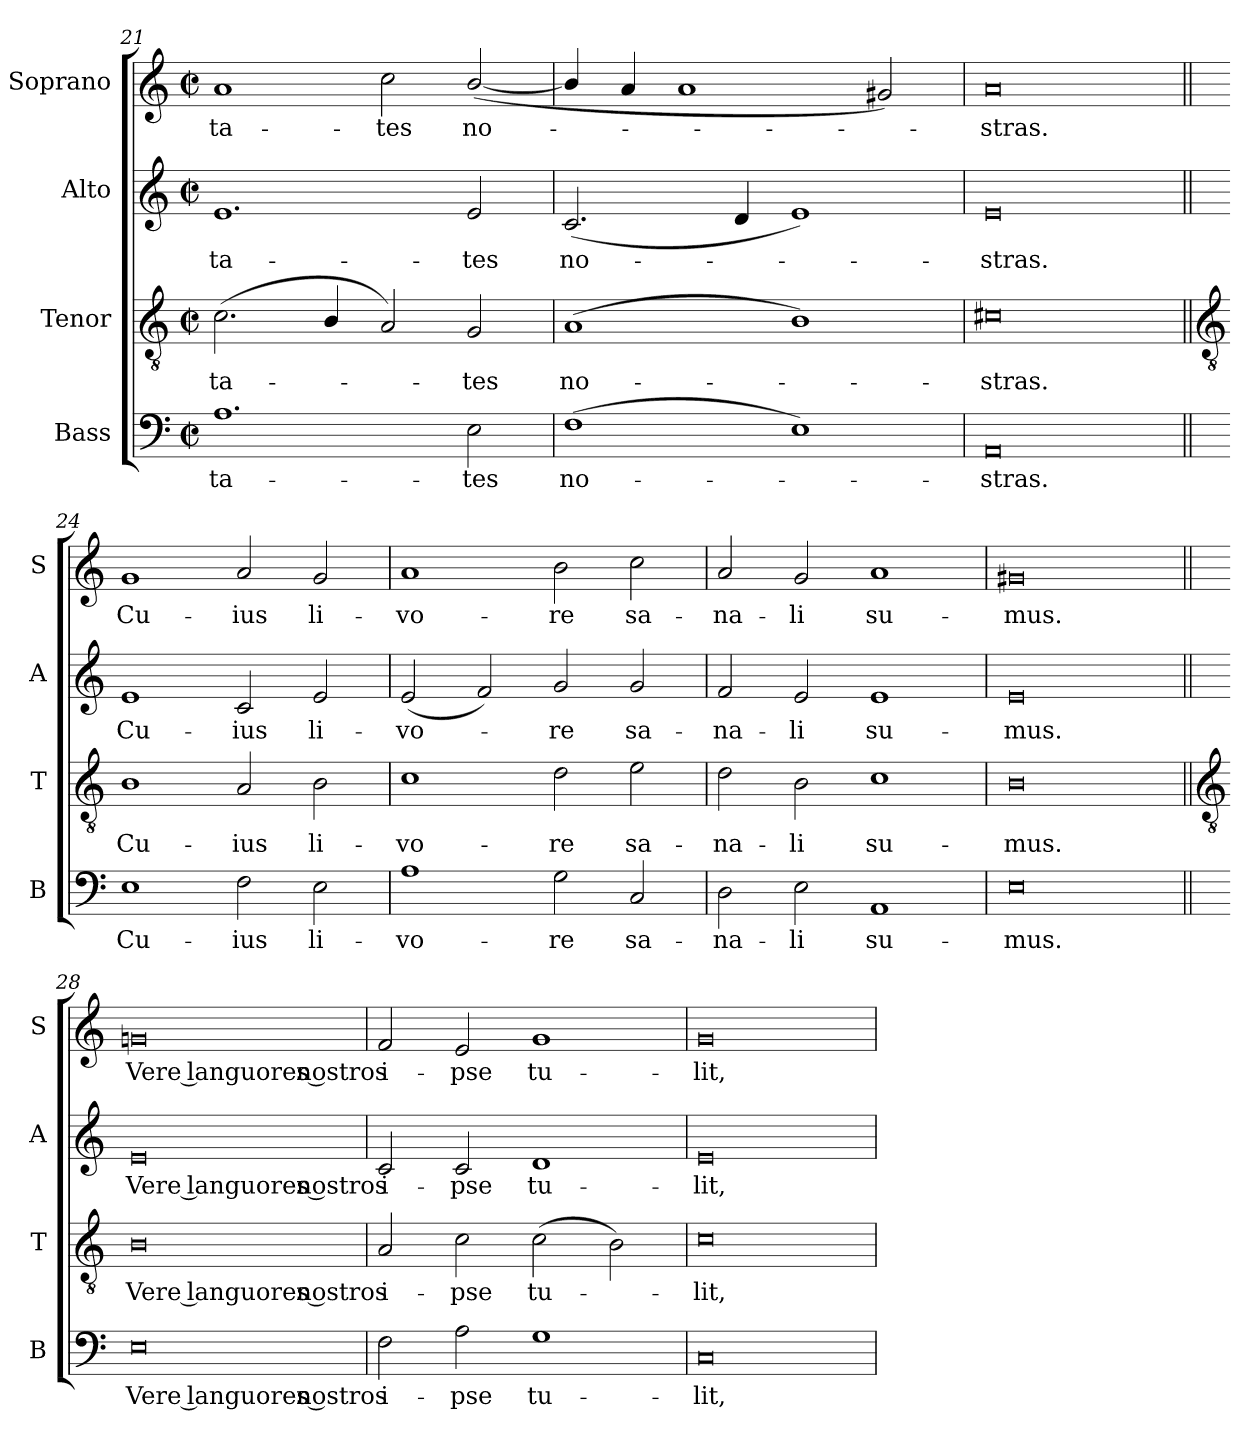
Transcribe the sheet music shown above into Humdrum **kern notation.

**kern	**text	**kern	**text	**kern	**text	**kern	**text
*part4	*part4	*part3	*part3	*part2	*part2	*part1	*part1
*staff4	*staff4	*staff3	*staff3	*staff2	*staff2	*staff1	*staff1
*I"Bass	*	*I"Tenor	*	*I"Alto	*	*I"Soprano	*
*I'B	*	*I'T	*	*I'A	*	*I'S	*
*clefF4	*	*clefGv2	*	*clefG2	*	*clefG2	*
*k[]	*	*k[]	*	*k[]	*	*k[]	*
*C:	*	*C:	*	*C:	*	*C:	*
*M4/2	*	*M4/2	*	*M4/2	*	*M4/2	*
*met(c|)	*	*met(c|)	*	*met(c|)	*	*met(c|)	*
=21	=21	=21	=21	=21	=21	=21	=21
!	!LO:LY:b	!	!LO:LY:b	!	!LO:LY:b	!	!LO:LY:b
1.A	-ta-	(<2.c	-ta-	1.e	-ta-	1a	-ta-
.	.	4B/	.	.	.	.	.
!	!	!	!	!	!	!	!LO:LY:b
.	.	2A)	.	.	.	2cc	-tes
!	!LO:LY:b	!	!LO:LY:b	!	!LO:LY:b	!	!LO:LY:b
2E	-tes	2G	tes	2e	-tes	(<[2b/	no-
=22	=22	=22	=22	=22	=22	=22	=22
!	!LO:LY:b	!	!LO:LY:b	!	!LO:LY:b	!	!
(>1F	no-	(<1A	no-	(<2.c	no-	4b/]	.
.	.	.	.	.	.	4a	.
.	.	.	.	.	.	1a	.
.	.	.	.	4d	.	.	.
1E)	.	1B)	.	1e)	.	.	.
.	.	.	.	.	.	2g#X)	.
=23	=23	=23	=23	=23	=23	=23	=23
!	!LO:LY:b	!	!LO:LY:b	!	!LO:LY:b	!	!LO:LY:b
0AA	stras.	0c#X	stras.	0e	stras.	0a	stras.
!!LO:LB:g=z
=24||	=24||	=24||	=24||	=24||	=24||	=24||	=24||
*	*	*clefGv2	*	*	*	*	*
!	!LO:LY:b	!	!LO:LY:b	!	!LO:LY:b	!	!LO:LY:b
1E	Cu-	1B	Cu-	1e	Cu-	1g	Cu-
!	!LO:LY:b	!	!LO:LY:b	!	!LO:LY:b	!	!LO:LY:b
2F	-ius	2A	-ius	2c	-ius	2a	-ius
!	!LO:LY:b	!	!LO:LY:b	!	!LO:LY:b	!	!LO:LY:b
2E	li-	2B	li-	2e	li-	2g	li-
=25	=25	=25	=25	=25	=25	=25	=25
!	!LO:LY:b	!	!LO:LY:b	!	!LO:LY:b	!	!LO:LY:b
1A	-vo-	1c	-vo-	(<2e	-vo-	1a	-vo-
.	.	.	.	2f)	.	.	.
!	!LO:LY:b	!	!LO:LY:b	!	!LO:LY:b	!	!LO:LY:b
2G	-re	2d	-re	2g	re	2b	-re
!	!LO:LY:b	!	!LO:LY:b	!	!LO:LY:b	!	!LO:LY:b
2C	sa-	2e	sa-	2g	sa-	2cc	sa-
=26	=26	=26	=26	=26	=26	=26	=26
!	!LO:LY:b	!	!LO:LY:b	!	!LO:LY:b	!	!LO:LY:b
2D	-na-	2d	-na-	2f	-na-	2a	-na-
!	!LO:LY:b	!	!LO:LY:b	!	!LO:LY:b	!	!LO:LY:b
2E	-li	2B	-li	2e	-li	2g	-li
!	!LO:LY:b	!	!LO:LY:b	!	!LO:LY:b	!	!LO:LY:b
1AA	su-	1c	su-	1e	su-	1a	su-
=27	=27	=27	=27	=27	=27	=27	=27
!	!LO:LY:b	!	!LO:LY:b	!	!LO:LY:b	!	!LO:LY:b
0E	-mus.	0B	-mus.	0e	-mus.	0g#X	-mus.
!!LO:LB:g=z
=28||	=28||	=28||	=28||	=28||	=28||	=28||	=28||
*	*	*clefGv2	*	*	*	*	*
!	!LO:LY:b	!	!LO:LY:b	!	!LO:LY:b	!	!LO:LY:b
0E	Vere languores nostros	0B	Vere languores nostros	0e	Vere languores nostros	0gn	Vere languores nostros
=29	=29	=29	=29	=29	=29	=29	=29
!	!LO:LY:b	!	!LO:LY:b	!	!LO:LY:b	!	!LO:LY:b
2F	i-	2A	i-	2c	i-	2f	i-
!	!LO:LY:b	!	!LO:LY:b	!	!LO:LY:b	!	!LO:LY:b
2A	-pse	2c	-pse	2c	-pse	2e	-pse
!	!LO:LY:b	!	!LO:LY:b	!	!LO:LY:b	!	!LO:LY:b
1G	tu-	(>2c	tu-	1d	tu-	1g	tu-
.	.	2B)	.	.	.	.	.
=30	=30	=30	=30	=30	=30	=30	=30
!	!LO:LY:b	!	!LO:LY:b	!	!LO:LY:b	!	!LO:LY:b
0C	-lit,	0c	lit,	0e	-lit,	0g	-lit,
=	=	=	=	=	=	=	=
*-	*-	*-	*-	*-	*-	*-	*-
